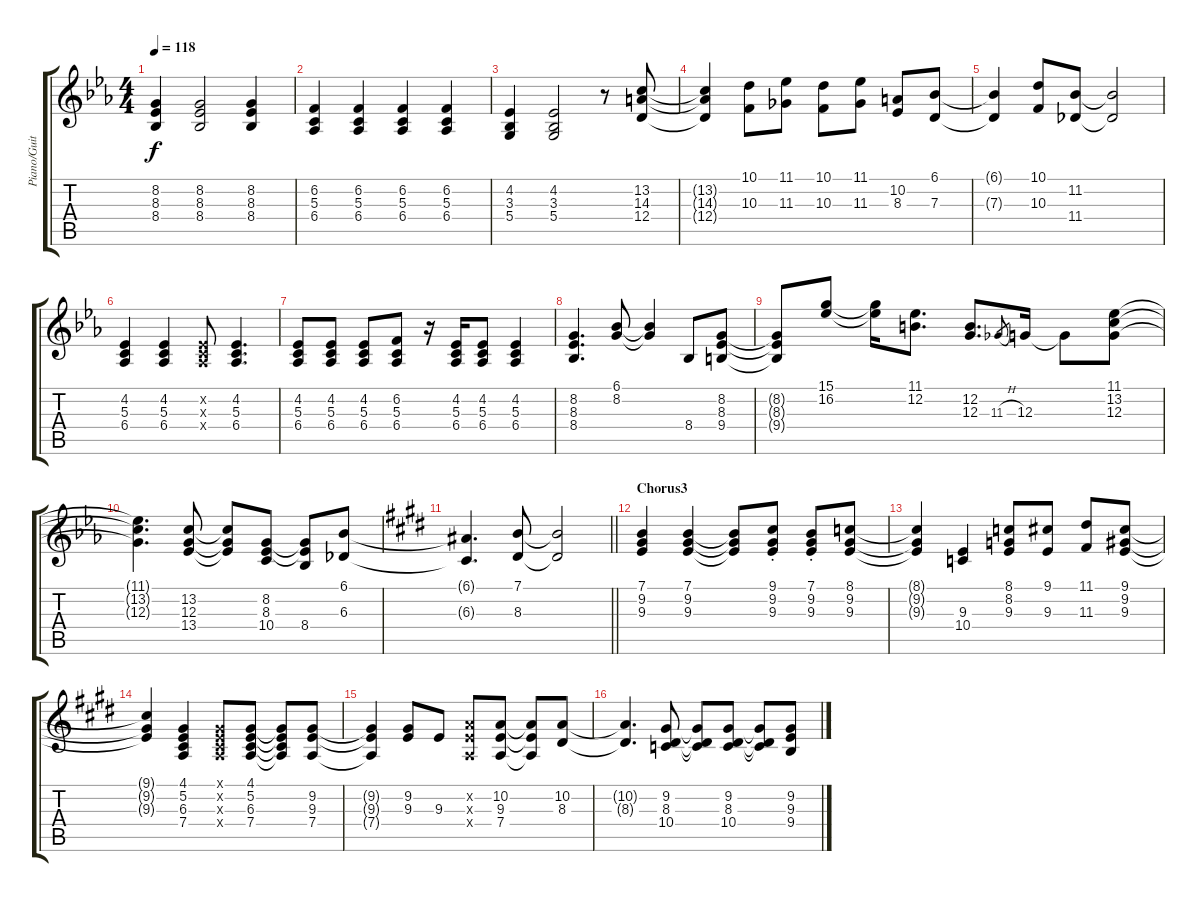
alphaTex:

\track ("Piano/Guitar" "Piano/Guit") {instrument brightacousticpiano}
\staff {score tabs}
\tuning (E4 B3 G3 D3 A2 E2) {hide}
\ts (4 4)
\tempo 118
\clef g2
\ks eb
(8.2 8.3 8.4).4{dy f} (8.2 8.3 8.4).2 (8.2 8.3 8.4).4 |
(6.2 5.3 6.4).4 (6.2 5.3 6.4).4 (6.2 5.3 6.4).4 (6.2 5.3 6.4).4 |
(4.2 3.3 5.4).4 (4.2 3.3 5.4).2 r.8 (13.2 14.3 12.4).8 |
(13.2{t} 14.3{t} 12.4{t}).4 (10.1 10.3).8 (11.1 11.3).8 (10.1 10.3).8 (11.1 11.3).8 (10.2 8.3).8 (6.1 7.3).8 |
(6.1{t} 7.3{t}).4 (10.1 10.3).8 (11.2 11.4).8 (11.2{t} 11.4{t}).2 |
(4.2 5.3 6.4).4 (4.2 5.3 6.4).4 (4.2{x} 5.3{x} 6.4{x}).8 (4.2 5.3 6.4).4{d} |
(4.2 5.3 6.4).8 (4.2 5.3 6.4).8 (4.2 5.3 6.4).8 (6.2 5.3 6.4).8 r.16 (4.2 5.3 6.4).16 (4.2 5.3 6.4).8 (4.2 5.3 6.4).4 |
(8.2 8.3 8.4).4{d} (6.1 8.2).8 (6.1{t} 8.2{t}).4 8.4.8 (8.2 8.3 9.4).8 |
(8.2{t} 8.3{t} 9.4{t}).8 (15.1 16.2).8 (15.1{t} 16.2{t}).16 (11.1 12.2).8{d} (12.2 12.3).8{d} 11.3{h}.8{gr} 12.3.16 12.3{t}.8 (11.1 13.2 12.3).8 |
(11.1{t} 13.2{t} 12.3{t}).4{d} (13.2 12.3 13.4).8 (13.2{t} 12.3{t} 13.4{t}).8 (8.2 8.3 10.4).8 (8.2{t} 8.3{t} 8.4).8 (6.1 6.3).8 |
\barLineRight lightlight
\ks e
(6.1{t} 6.3{t}).4{d} (7.1 8.3).8 (7.1{t} 8.3{t}).2 |
\section ("" "Chorus3")
(7.1 9.2 9.3).4 (7.1 9.2 9.3).4 (7.1{t} 9.2{t} 9.3{t}).8 (9.1{st} 9.2{st} 9.3{st}).8 (7.1{st} 9.2{st} 9.3{st}).8 (8.1 9.2 9.3).8 |
(8.1{t} 9.2{t} 9.3{t}).4 (9.3 10.4).4 (8.1 8.2 9.3).8 (9.1 9.3).8 (11.1 11.3).8 (9.1 9.2 9.3).8 |
(9.1{t} 9.2{t} 9.3{t}).4 (4.1 5.2 6.3 7.4).4 (4.1{x} 5.2{x} 6.3{x} 7.4{x}).8 (4.1 5.2 6.3 7.4).8 (4.1{t} 5.2{t} 6.3{t} 7.4{t}).8 (9.2 9.3 7.4).8 |
(9.2{t} 9.3{t} 7.4{t}).4 (9.2 9.3).8 9.3.8 (10.2{x} 9.3{x} 7.4{x}).8 (10.2 9.3 7.4).8 (10.2{t} 9.3{t} 7.4{t}).8 (10.2 8.3).8 |
(10.2{t} 8.3{t}).4{d} (9.2 8.3 10.4).8 (9.2{t} 8.3{t} 10.4{t}).8 (9.2 8.3 10.4).8 (9.2{t} 8.3{t} 10.4{t}).8 (9.2 9.3 9.4).8
